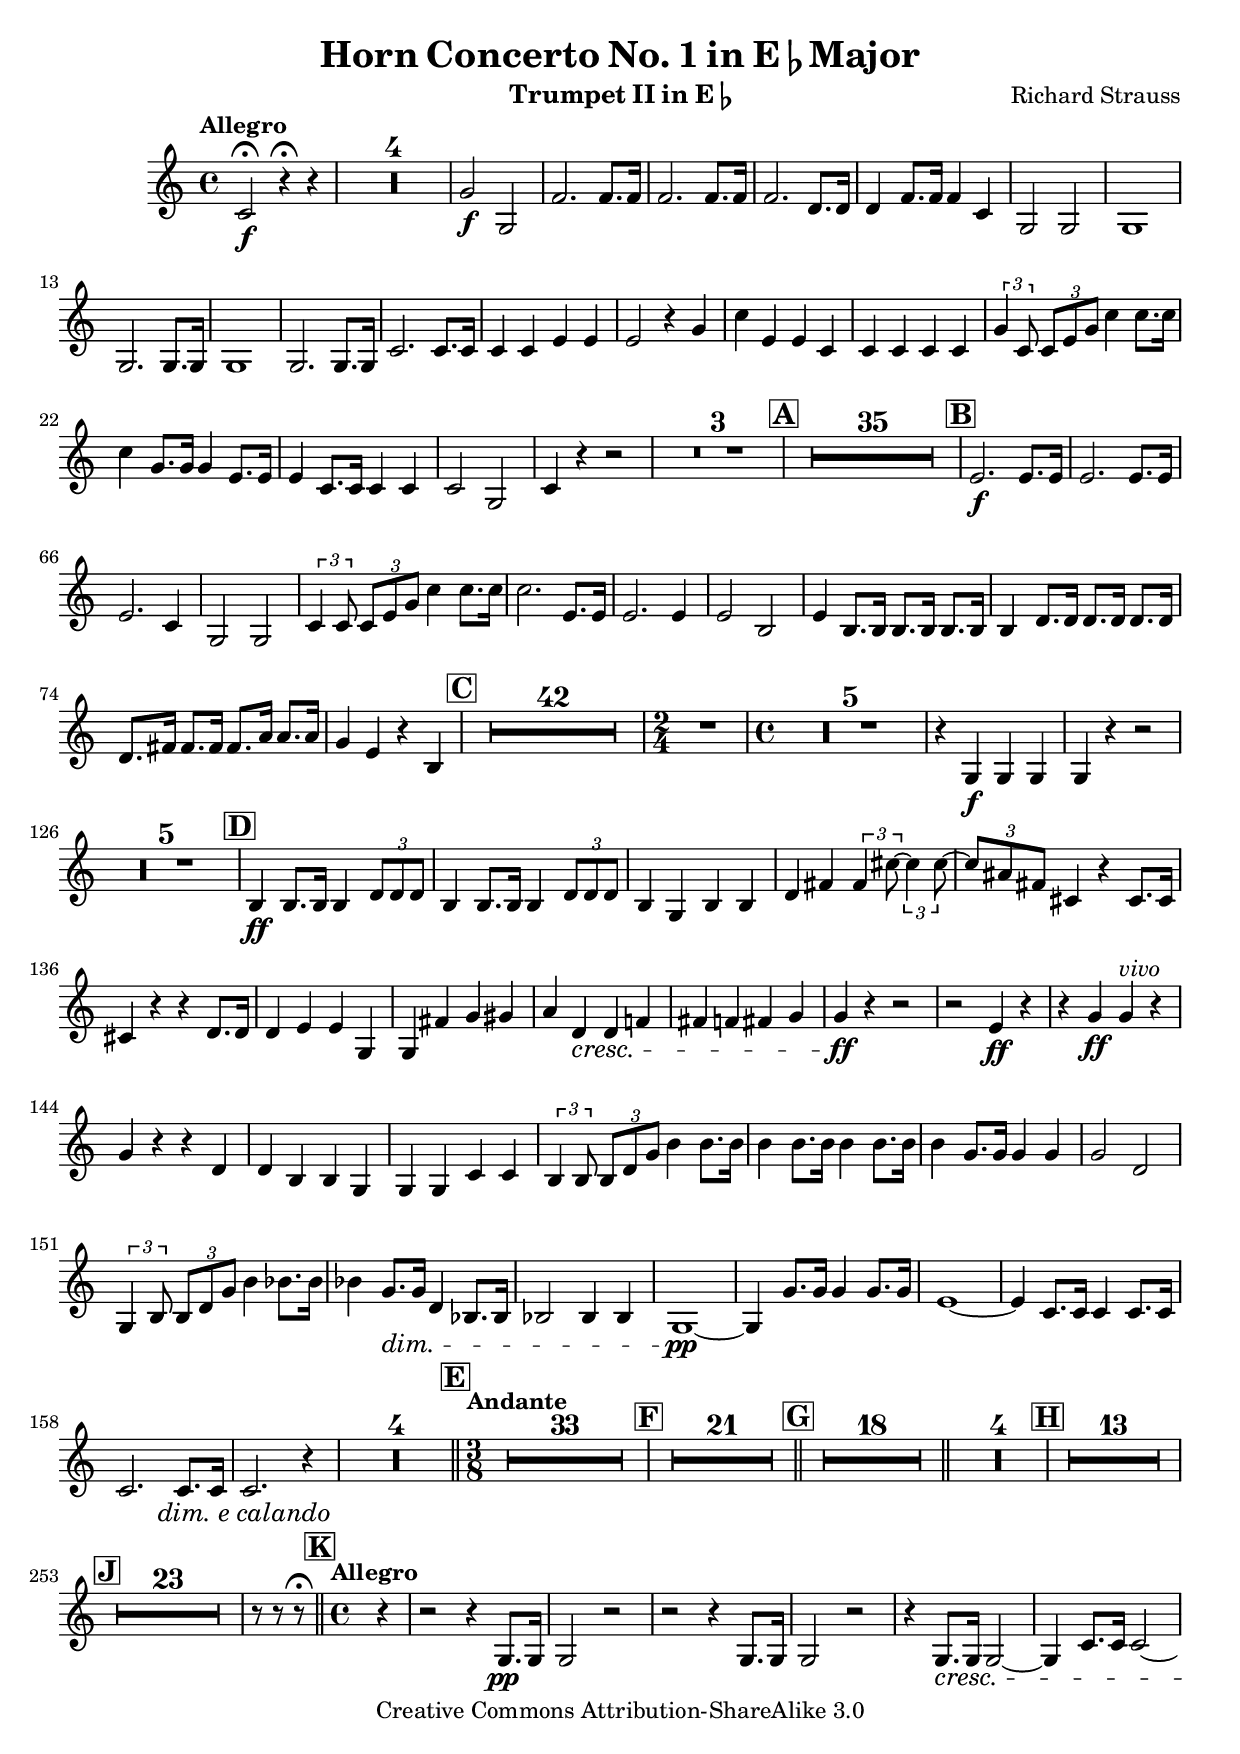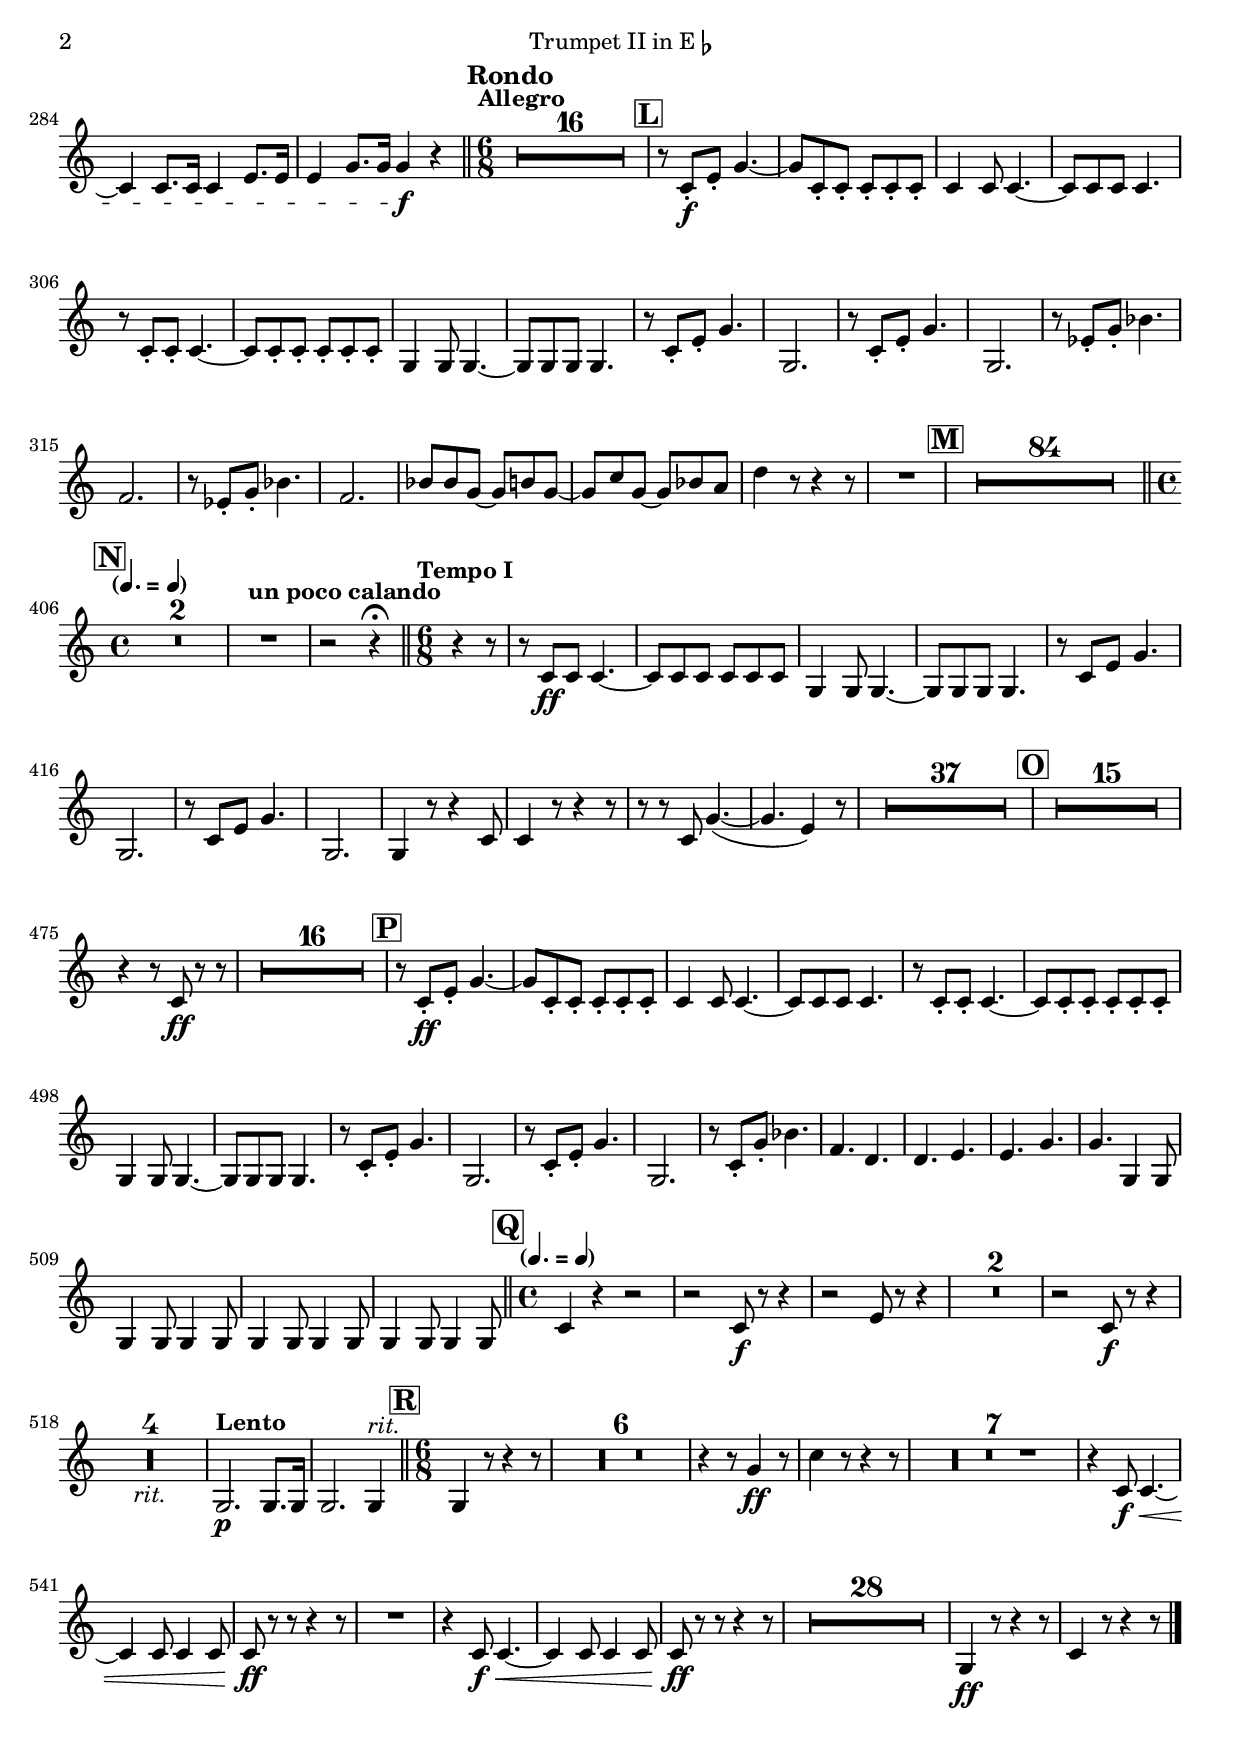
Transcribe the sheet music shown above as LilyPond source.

\version "2.13.41"

\version "2.13.41"

\include "defs.ily"

trumpetTwoMvtI = \relative c'
{
  \transposition ees
  c2\f\fermata r4\fermata r |
  R1*4 |
  g'2\f g, |
  f'2. f8. f16 |
  f2. f8. f16 |
  f2. d8. d16 |
  d4 f8. f16 f4 c |
  g2 g |
  g1 |
  g2. g8. g16 |
  g1 |
  g2. g8. g16 |
  c2. c8. c16 |
  c4 c e e |
  e2 r4 g |
  c e, e c |
  c c c c |
  \times 2/3 {g'4 c,8} \times 2/3 {c8 e g} c4 c8. c16 |
  c4 g8. g16 g4 e8. e16 |
  e4 c8. c16 c4 c |
  c2 g |
  c4 r r2 |
  R1*3 |

  %A
  R1*35 |
  e2.\f e8. e16 |
  e2. e8. e16 |
  e2. c4 |
  g2 g |
  \times 2/3 {c4 c8} \times 2/3 {c8 e g} c4 c8. c16 |
  c2. e,8. e16 |
  e2. e4 |
  e2 b |
  e4 b8. b16 b8. b16 b8. b16 |
  b4 d8. d16 d8. d16 d8. d16 |
  d8. fis16 fis8. fis16 fis8. a16 a8. a16 |
  g4 e r b |

  %C
  R1*42 |

  %2/4
  R2 |

  %4/4
  R1*5 |
  r4 g\f g g |
  g r r2 |
  R1*5 |

  %D
  b4\ff b8. b16 b4 \times 2/3 {d8 d d} |
  b4 b8. b16 b4 \times 2/3 {d8 d d} |
  b4 g b b |
  d fis \times 2/3 {fis4 cis'8~} \times 2/3 {cis4 cis8~} |
  \times 2/3 {cis8 ais fis} cis4 r cis8. cis16 |
  cis4 r r d8. d16 |
  d4 e e g, |
  g fis' g gis |
  a d,\cresc d f | %EDIT: cresc added
  fis f fis g |
  g\ff r r2 |
  r2 e4\ff r |
  r g\ff g^\vivo r |
  g r r d |
  d b b g |
  g g c c |
  \times 2/3 {b4 b8} \times 2/3 {b8 d g} b4 b8. b16 |
  b4 b8. b16 b4 b8. b16 |
  b4 g8. g16 g4 g |
  g2 d |
  \times 2/3 {g,4 b8} \times 2/3 {b d g} b4 bes8. bes16 |
  bes4 g8.\dim g16 d4 bes8. bes16 |
  bes2 bes4 bes |
  g1~\pp |
  g4 g'8. g16 g4 g8. g16 |
  e1~ |
  e4 c8. c16 c4 c8. c16 |
  << {s2 s4\dimECalando} {c2.} >> c8. c16 |
  c2. r4\! |
  R1*4 |
}

trumpetTwoMvtII = \relative c'
{
  %E
  %3/8
  R4.*33 |

  %F
  R4.*21 |

  %G
  R4.*22 |

  %H
  R4.*13 |

  %I
  R4.*23 |
  r8 r r\fermata |
}

trumpetTwoMvtIII = \relative c'
{
  %K
  %4/4
  r4 |
  r2 r4 g8.\pp g16 |
  g2 r |
  r r4 g8. g16 |
  g2 r |
  r4 g8.\cresc g16 g2~ |
  g4 c8. c16 c2~ |
  c4 c8. c16 c4 e8. e16 |
  e4 g8. g16 g4\f r |

  %6/8
  R2.*16 |

  %L
  r8 c,-.\f e-. g4.~ |
  g8 c,-. c-. c-. c-. c-. |
  c4 c8 c4.~ |
  c8 c c c4. |
  r8 c-. c-. c4.~ |
  c8 c-. c-. c-. c-. c-. |
  g4 g8 g4.~ |
  g8 g g g4. |
  \repeat unfold 2
  {
    r8 c-. e-. g4. |
    g,2. |
  }
  \repeat unfold 2
  {
    r8 ees'-. g-. bes4. |
    f2. |
  }
  bes8 bes g~ g b g~ |
  g c g~ g bes a |
  d4 r8 r4 r8 |
  R2. |

  %M
  R2.*84 |

  %4/4
  R1*3 |
  r2 r4\fermata |

  %6/8
  r4 r8 |
  r c,\ff c c4.~ |
  c8 c c c c c |
  g4 g8 g4.~ |
  g8 g g g4. |
  \repeat unfold 2
  {
    r8 c e g4. |
    g,2. |
  }
  g4 r8 r4 c8 |
  c4 r8 r4 r8 |
  r r c g'4.~( |
  g e4) r8 |
  R2.*37 |

  %O
  R2.*15 |
  r4 r8 c\ff r r |
  R2.*16 |

  %P
  r8 c-.\ff e-. g4.~ |
  g8 c,-. c-. c-. c-. c-. |
  c4 c8 c4.~ |
  c8 c c c4. |
  r8 c-. c-. c4.~ |
  c8 c-. c-. c-. c-. c-. |
  g4 g8 g4.~ |
  g8 g g g4. |
  \repeat unfold 2
  {
    r8 c-. e-. g4. |
    g,2. |
  }
  r8 c-. g'-. bes4. |
  f d |
  d e |
  e g |
  g g,4 g8 |
  \repeat unfold 3 {g4 g8 g4 g8} |

  %Q
  %4/4
  c4 r r2 |
  r2 c8\f r r4 |
  r2 e8 r r4 |
  R1*2 |
  r2 c8\f r r4 |
  R1*4_\rit |
  g2.\p g8. g16 |
  g2. g4^\rit |

  %R
  %6/8
  g4 r8 r4 r8 |
  R2.*6 |
  r4 r8 g'4\ff r8 |
  c4 r8 r4 r8 |
  R2.*7 |
  r4 c,8\f\< c4.~ |
  c4 c8 c4 c8 |
  c\ff r r r4 r8 |
  R2. |
  r4 c8\f\< c4.~ |
  c4 c8 c4 c8 |
  c\ff r r r4 r8 |
  R2.*28 |
  g4\ff r8 r4 r8 |
  c4 r8 r4 r8 |
}

trumpetTwo = {\trumpetTwoMvtI \trumpetTwoMvtII \trumpetTwoMvtIII}


instrument = \markup {Trumpet II in E\flat}
notes = \trumpetTwo

\include "part.ily"
